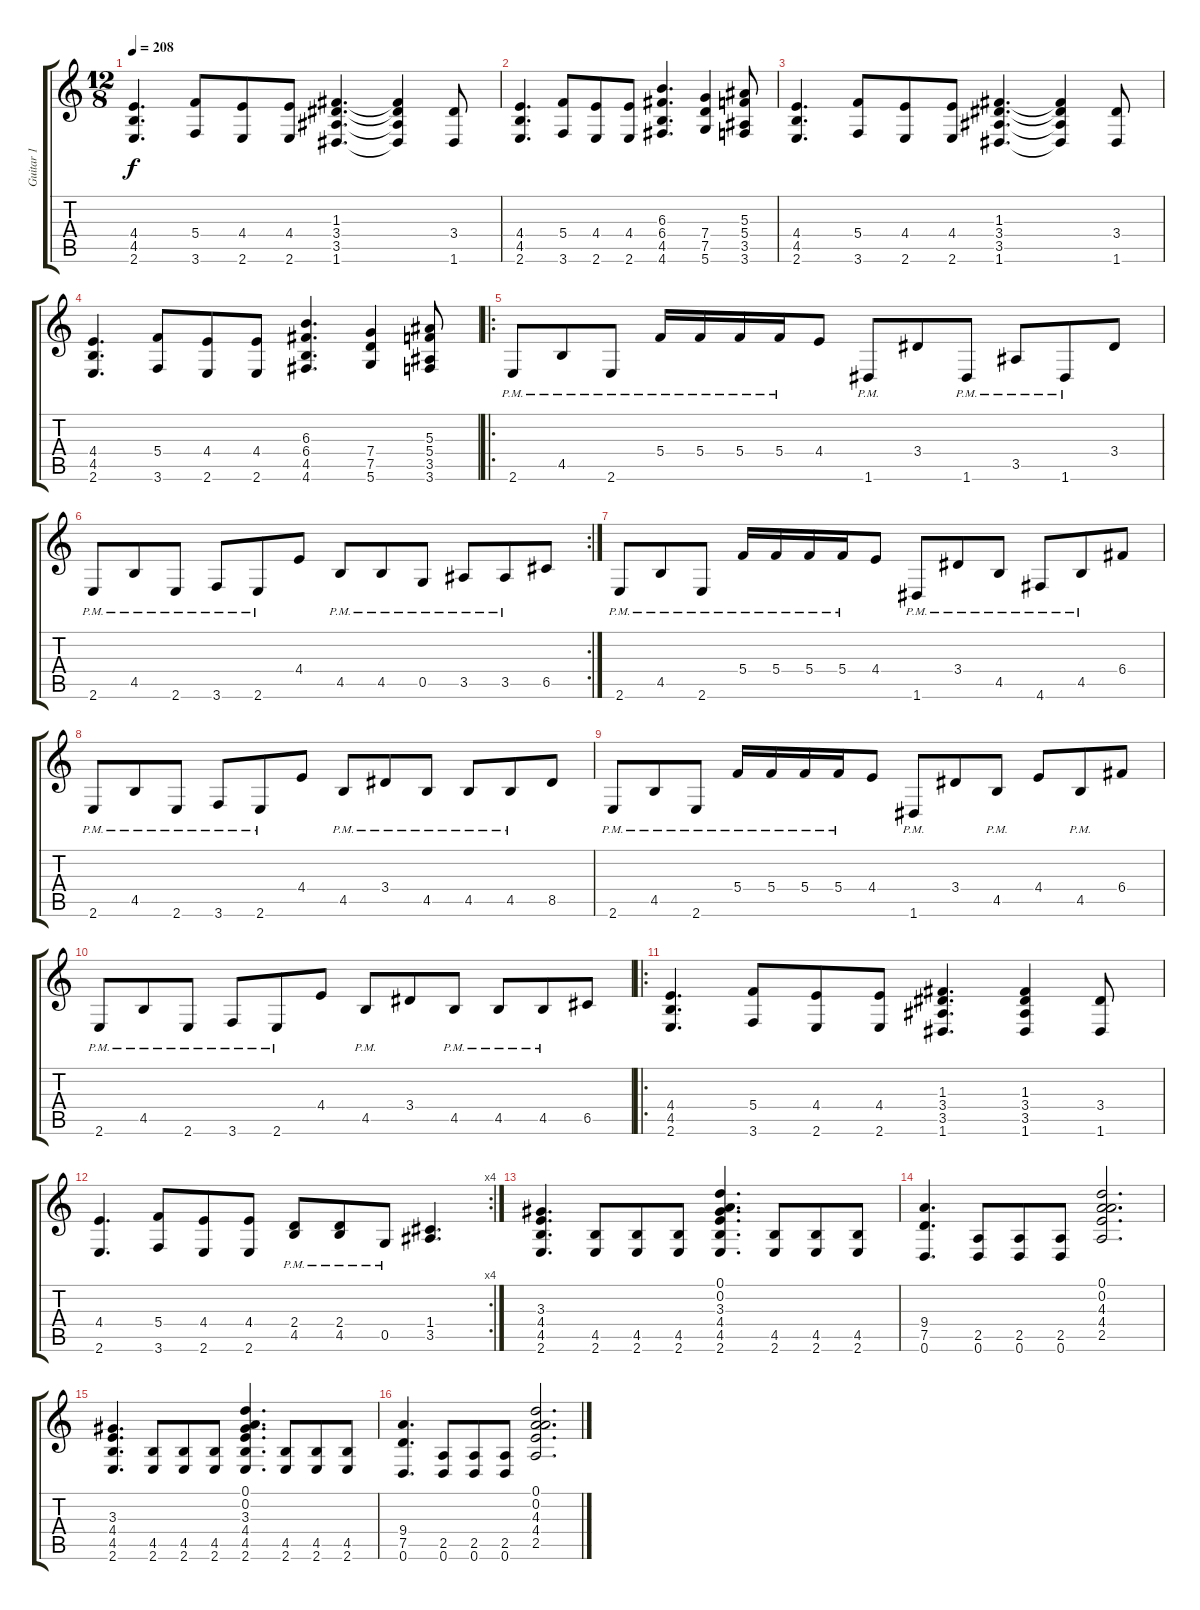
\track ("Guitar 1" "Guitar 1") {instrument distortionguitar}
\staff {score tabs}
\tuning (D4 A3 F3 C3 G2 D2) {hide}
\ts (12 8)
\tempo 208
\clef g2
\ks c
(4.4 4.5 2.6).4{d dy f} (5.4 3.6).8 (4.4 2.6).8 (4.4 2.6).8 (1.3 3.4 3.5 1.6).4{d} (1.3{t} 3.4{t} 3.5{t} 1.6{t}).4 (3.4 1.6).8 |
(4.4 4.5 2.6).4{d} (5.4 3.6).8 (4.4 2.6).8 (4.4 2.6).8 (6.3 6.4 4.5 4.6).4{d} (7.4 7.5 5.6).4 (5.3 5.4 3.5 3.6).8 |
(4.4 4.5 2.6).4{d} (5.4 3.6).8 (4.4 2.6).8 (4.4 2.6).8 (1.3 3.4 3.5 1.6).4{d} (1.3{t} 3.4{t} 3.5{t} 1.6{t}).4 (3.4 1.6).8 |
(4.4 4.5 2.6).4{d} (5.4 3.6).8 (4.4 2.6).8 (4.4 2.6).8 (6.3 6.4 4.5 4.6).4{d} (7.4 7.5 5.6).4 (5.3 5.4 3.5 3.6).8 |
\ro
2.6{pm}.8 4.5{pm}.8 2.6{pm}.8 5.4{pm}.16 5.4{pm}.16 5.4{pm}.16 5.4{pm}.16 4.4.8 1.6{pm}.8 3.4.8 1.6{pm}.8 3.5{pm}.8 1.6{pm}.8 3.4.8 |
\rc 2
2.6{pm}.8 4.5{pm}.8 2.6{pm}.8 3.6{pm}.8 2.6{pm}.8 4.4.8 4.5{pm}.8 4.5{pm}.8 0.5{pm}.8 3.5{pm}.8 3.5{pm}.8 6.5.8 |
2.6{pm}.8 4.5{pm}.8 2.6{pm}.8 5.4{pm}.16 5.4{pm}.16 5.4{pm}.16 5.4{pm}.16 4.4.8 1.6{pm}.8 3.4{pm}.8 4.5{pm}.8 4.6{pm}.8 4.5{pm}.8 6.4.8 |
2.6{pm}.8 4.5{pm}.8 2.6{pm}.8 3.6{pm}.8 2.6{pm}.8 4.4.8 4.5{pm}.8 3.4{pm}.8 4.5{pm}.8 4.5{pm}.8 4.5{pm}.8 8.5.8 |
2.6{pm}.8 4.5{pm}.8 2.6{pm}.8 5.4{pm}.16 5.4{pm}.16 5.4{pm}.16 5.4{pm}.16 4.4.8 1.6{pm}.8 3.4.8 4.5{pm}.8 4.4.8 4.5{pm}.8 6.4.8 |
2.6{pm}.8 4.5{pm}.8 2.6{pm}.8 3.6{pm}.8 2.6{pm}.8 4.4.8 4.5{pm}.8 3.4.8 4.5{pm}.8 4.5{pm}.8 4.5{pm}.8 6.5.8 |
\ro
(4.4 4.5 2.6).4{d} (5.4 3.6).8 (4.4 2.6).8 (4.4 2.6).8 (1.3 3.4 3.5 1.6).4{d} (1.3 3.4 3.5 1.6).4 (3.4 1.6).8 |
\rc 4
(4.4 2.6).4{d} (5.4 3.6).8 (4.4 2.6).8 (4.4 2.6).8 (2.4{pm} 4.5{pm}).8 (2.4{pm} 4.5{pm}).8 0.5{pm}.8 (1.4 3.5).4{d} |
(3.3 4.4 4.5 2.6).4{d} (4.5 2.6).8 (4.5 2.6).8 (4.5 2.6).8 (0.1 0.2 3.3 4.4 4.5 2.6).4{d} (4.5 2.6).8 (4.5 2.6).8 (4.5 2.6).8 |
(9.4 7.5 0.6).4{d} (2.5 0.6).8 (2.5 0.6).8 (2.5 0.6).8 (0.1 0.2 4.3 4.4 2.5).2{d} |
(3.3 4.4 4.5 2.6).4{d} (4.5 2.6).8 (4.5 2.6).8 (4.5 2.6).8 (0.1 0.2 3.3 4.4 4.5 2.6).4{d} (4.5 2.6).8 (4.5 2.6).8 (4.5 2.6).8 |
(9.4 7.5 0.6).4{d} (2.5 0.6).8 (2.5 0.6).8 (2.5 0.6).8 (0.1 0.2 4.3 4.4 2.5).2{d}
